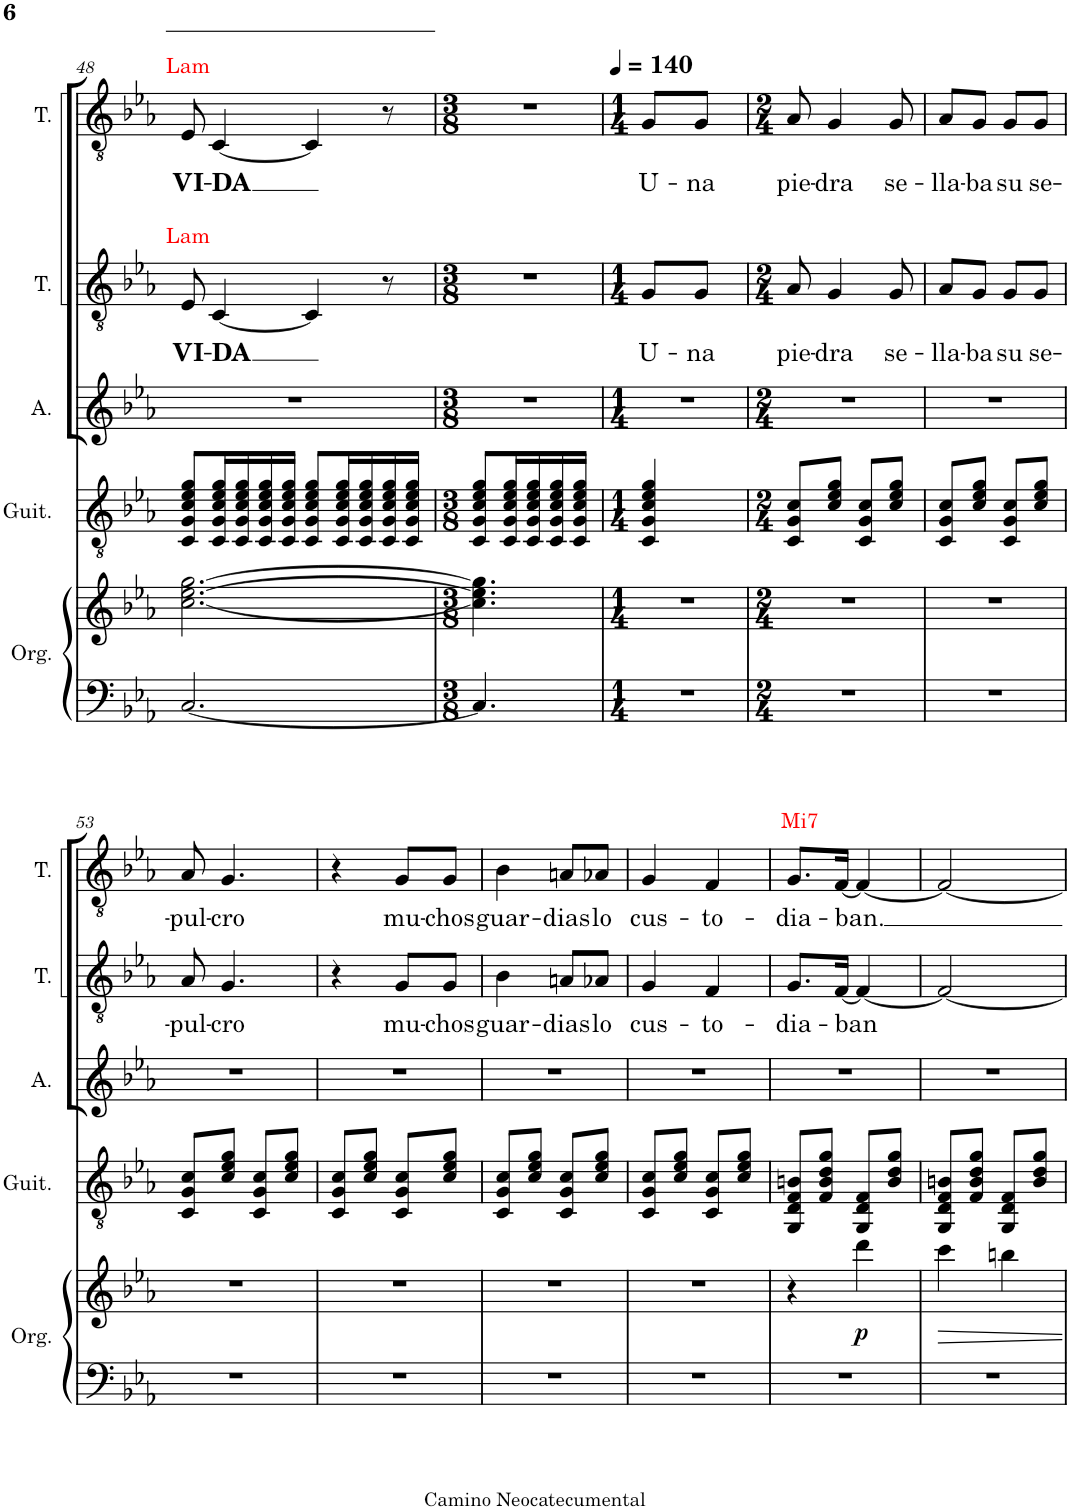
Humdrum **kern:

**kern	**kern	**dynam	**kern	**kern	**kern	**text	**text	**kern	**text	**text
*part5	*part5	*part5	*part4	*part3	*part2	*part2	*part2	*part1	*part1	*part1
*staff6	*staff5	*staff5/6	*staff4	*staff3	*staff2	*staff2	*staff2	*staff1	*staff1	*staff1
*I"Órgano	*	*	*I"Guitarra clásica	*I"Alto	*I"Tenor	*	*	*I"Tenor	*	*
*	*	*	*I'Guit.	*I'A.	*I'T.	*	*	*I'T.	*	*
!!LO:PB:g=z
*clefF4	*clefG2	*	*clefGv2	*clefG2	*clefGv2	*	*	*clefGv2	*	*
*	*	*	*	*	*	*	*	*Trd4c7	*	*
*k[b-e-a-]	*k[b-e-a-]	*	*k[b-e-a-]	*k[b-e-a-]	*k[b-e-a-]	*	*	*k[b-e-a-]	*	*
*M6/8	*M6/8	*	*M6/8	*M6/8	*M6/8	*	*	*M6/8	*	*
=48	=48	=48	=48	=48	=48	=48	=48	=48	=48	=48
!	!	!	!	!	!	!LO:LY:b	!LO:LY:a:color=#FF0000	!	!LO:LY:b	!LO:LY:a:color=#FF0000
[2.C/	[2.cc\ [2.ee-\ [2.gg\	.	8C/ 8G/ 8c/ 8e-/ 8g/L	2.r	8E-/	VI-	Lam	8E-/	VI-	Lam
!	!	!	!	!	!	!LO:LY:b	!	!	!LO:LY:b	!
.	.	.	16C/ 16G/ 16c/ 16e-/ 16g/L	.	[4C/	-DA	.	[4C/	-DA	.
.	.	.	16C/ 16G/ 16c/ 16e-/ 16g/	.	.	.	.	.	.	.
.	.	.	16C/ 16G/ 16c/ 16e-/ 16g/	.	.	.	.	.	.	.
.	.	.	16C/ 16G/ 16c/ 16e-/ 16g/JJ	.	.	.	.	.	.	.
.	.	.	8C/ 8G/ 8c/ 8e-/ 8g/L	.	4C/]	.	.	4C/]	.	.
.	.	.	16C/ 16G/ 16c/ 16e-/ 16g/L	.	.	.	.	.	.	.
.	.	.	16C/ 16G/ 16c/ 16e-/ 16g/	.	.	.	.	.	.	.
.	.	.	16C/ 16G/ 16c/ 16e-/ 16g/	.	8r	.	.	8r	.	.
.	.	.	16C/ 16G/ 16c/ 16e-/ 16g/JJ	.	.	.	.	.	.	.
=49	=49	=49	=49	=49	=49	=49	=49	=49	=49	=49
*M3/8	*M3/8	*	*M3/8	*M3/8	*M3/8	*	*	*M3/8	*	*
4.C/]	4.cc\] 4.ee-\] 4.gg\]	.	8C/ 8G/ 8c/ 8e-/ 8g/L	4.r	4.r	.	.	4.r	.	.
.	.	.	16C/ 16G/ 16c/ 16e-/ 16g/L	.	.	.	.	.	.	.
.	.	.	16C/ 16G/ 16c/ 16e-/ 16g/	.	.	.	.	.	.	.
.	.	.	16C/ 16G/ 16c/ 16e-/ 16g/	.	.	.	.	.	.	.
.	.	.	16C/ 16G/ 16c/ 16e-/ 16g/JJ	.	.	.	.	.	.	.
=50	=50	=50	=50	=50	=50	=50	=50	=50	=50	=50
*M1/4	*M1/4	*	*M1/4	*M1/4	*M1/4	*	*	*M1/4	*	*
*	*	*	*	*	*	*	*	*MM140	*	*
!	!	!	!	!	!	!LO:LY:b	!	!	!LO:LY:b	!
4r	4r	.	4C/ 4G/ 4c/ 4e-/ 4g/	4r	8G/L	U-	.	8G/L	U-	.
!	!	!	!	!	!	!LO:LY:b	!	!	!LO:LY:b	!
.	.	.	.	.	8G/J	-na	.	8G/J	-na	.
=51	=51	=51	=51	=51	=51	=51	=51	=51	=51	=51
*M2/4	*M2/4	*	*M2/4	*M2/4	*M2/4	*	*	*M2/4	*	*
!	!	!	!	!	!	!LO:LY:b	!	!	!LO:LY:b	!
2r	2r	.	8C/ 8G/ 8c/L	2r	8A-/	pie-	.	8A-/	pie-	.
!	!	!	!	!	!	!LO:LY:b	!	!	!LO:LY:b	!
.	.	.	8c/ 8e-/ 8g/J	.	4G/	-dra	.	4G/	-dra	.
.	.	.	8C/ 8G/ 8c/L	.	.	.	.	.	.	.
!	!	!	!	!	!	!LO:LY:b	!	!	!LO:LY:b	!
.	.	.	8c/ 8e-/ 8g/J	.	8G/	se-	.	8G/	se-	.
=52	=52	=52	=52	=52	=52	=52	=52	=52	=52	=52
!	!	!	!	!	!	!LO:LY:b	!	!	!LO:LY:b	!
2r	2r	.	8C/ 8G/ 8c/L	2r	8A-/L	-lla-	.	8A-/L	-lla-	.
!	!	!	!	!	!	!LO:LY:b	!	!	!LO:LY:b	!
.	.	.	8c/ 8e-/ 8g/J	.	8G/J	-ba	.	8G/J	-ba	.
!	!	!	!	!	!	!LO:LY:b	!	!	!LO:LY:b	!
.	.	.	8C/ 8G/ 8c/L	.	8G/L	su	.	8G/L	su	.
!	!	!	!	!	!	!LO:LY:b	!	!	!LO:LY:b	!
.	.	.	8c/ 8e-/ 8g/J	.	8G/J	se-	.	8G/J	se-	.
!!LO:LB:g=z
=53	=53	=53	=53	=53	=53	=53	=53	=53	=53	=53
!	!	!	!	!	!	!LO:LY:b	!	!	!LO:LY:b	!
2r	2r	.	8C/ 8G/ 8c/L	2r	8A-/	-pul-	.	8A-/	-pul-	.
!	!	!	!	!	!	!LO:LY:b	!	!	!LO:LY:b	!
.	.	.	8c/ 8e-/ 8g/J	.	4.G/	-cro	.	4.G/	-cro	.
.	.	.	8C/ 8G/ 8c/L	.	.	.	.	.	.	.
.	.	.	8c/ 8e-/ 8g/J	.	.	.	.	.	.	.
=54	=54	=54	=54	=54	=54	=54	=54	=54	=54	=54
2r	2r	.	8C/ 8G/ 8c/L	2r	4r	.	.	4r	.	.
.	.	.	8c/ 8e-/ 8g/J	.	.	.	.	.	.	.
!	!	!	!	!	!	!LO:LY:b	!	!	!LO:LY:b	!
.	.	.	8C/ 8G/ 8c/L	.	8G/L	mu-	.	8G/L	mu-	.
!	!	!	!	!	!	!LO:LY:b	!	!	!LO:LY:b	!
.	.	.	8c/ 8e-/ 8g/J	.	8G/J	-chos	.	8G/J	-chos	.
=55	=55	=55	=55	=55	=55	=55	=55	=55	=55	=55
!	!	!	!	!	!	!LO:LY:b	!	!	!LO:LY:b	!
2r	2r	.	8C/ 8G/ 8c/L	2r	4B-\	guar-	.	4B-\	guar-	.
.	.	.	8c/ 8e-/ 8g/J	.	.	.	.	.	.	.
!	!	!	!	!	!	!LO:LY:b	!	!	!LO:LY:b	!
.	.	.	8C/ 8G/ 8c/L	.	8An/L	-dias	.	8An/L	-dias	.
!	!	!	!	!	!	!LO:LY:b	!	!	!LO:LY:b	!
.	.	.	8c/ 8e-/ 8g/J	.	8A-X/J	lo	.	8A-X/J	lo	.
=56	=56	=56	=56	=56	=56	=56	=56	=56	=56	=56
!	!	!	!	!	!	!LO:LY:b	!	!	!LO:LY:b	!
2r	2r	.	8C/ 8G/ 8c/L	2r	4G/	cus-	.	4G/	cus-	.
.	.	.	8c/ 8e-/ 8g/J	.	.	.	.	.	.	.
!	!	!	!	!	!	!LO:LY:b	!	!	!LO:LY:b	!
.	.	.	8C/ 8G/ 8c/L	.	4F/	-to-	.	4F/	-to-	.
.	.	.	8c/ 8e-/ 8g/J	.	.	.	.	.	.	.
=57	=57	=57	=57	=57	=57	=57	=57	=57	=57	=57
!	!	!	!	!	!	!LO:LY:b	!	!	!LO:LY:b	!LO:LY:a:color=#FF0000
2r	4r	.	8GG/ 8D/ 8F/ 8Bn/L	2r	8.G/L	-dia-	.	8.G/L	-dia-	Mi7
.	.	.	8F/ 8B/ 8d/ 8g/J	.	.	.	.	.	.	.
!	!	!	!	!	!	!LO:LY:b	!	!	!LO:LY:b	!
.	.	.	.	.	[16F/Jk	-ban	.	[16F/Jk	-ban.	.
!	!	!LO:DY:b	!	!	!	!	!	!	!	!
.	4ddd\	p	8GG/ 8D/ 8F/L	.	4F/_	.	.	4F/_	.	.
.	.	.	8B/ 8d/ 8g/J	.	.	.	.	.	.	.
=58	=58	=58	=58	=58	=58	=58	=58	=58	=58	=58
2r	4ccc\	.	8GG/ 8D/ 8F/ 8Bn/L	2r	2F/_	.	.	2F/_	.	.
.	.	.	8F/ 8B/ 8d/ 8g/J	.	.	.	.	.	.	.
.	4bbn\	.	8GG/ 8D/ 8F/L	.	.	.	.	.	.	.
.	.	.	8B/ 8d/ 8g/J	.	.	.	.	.	.	.
=	=	=	=	=	=	=	=	=	=	=
*-	*-	*-	*-	*-	*-	*-	*-	*-	*-	*-
